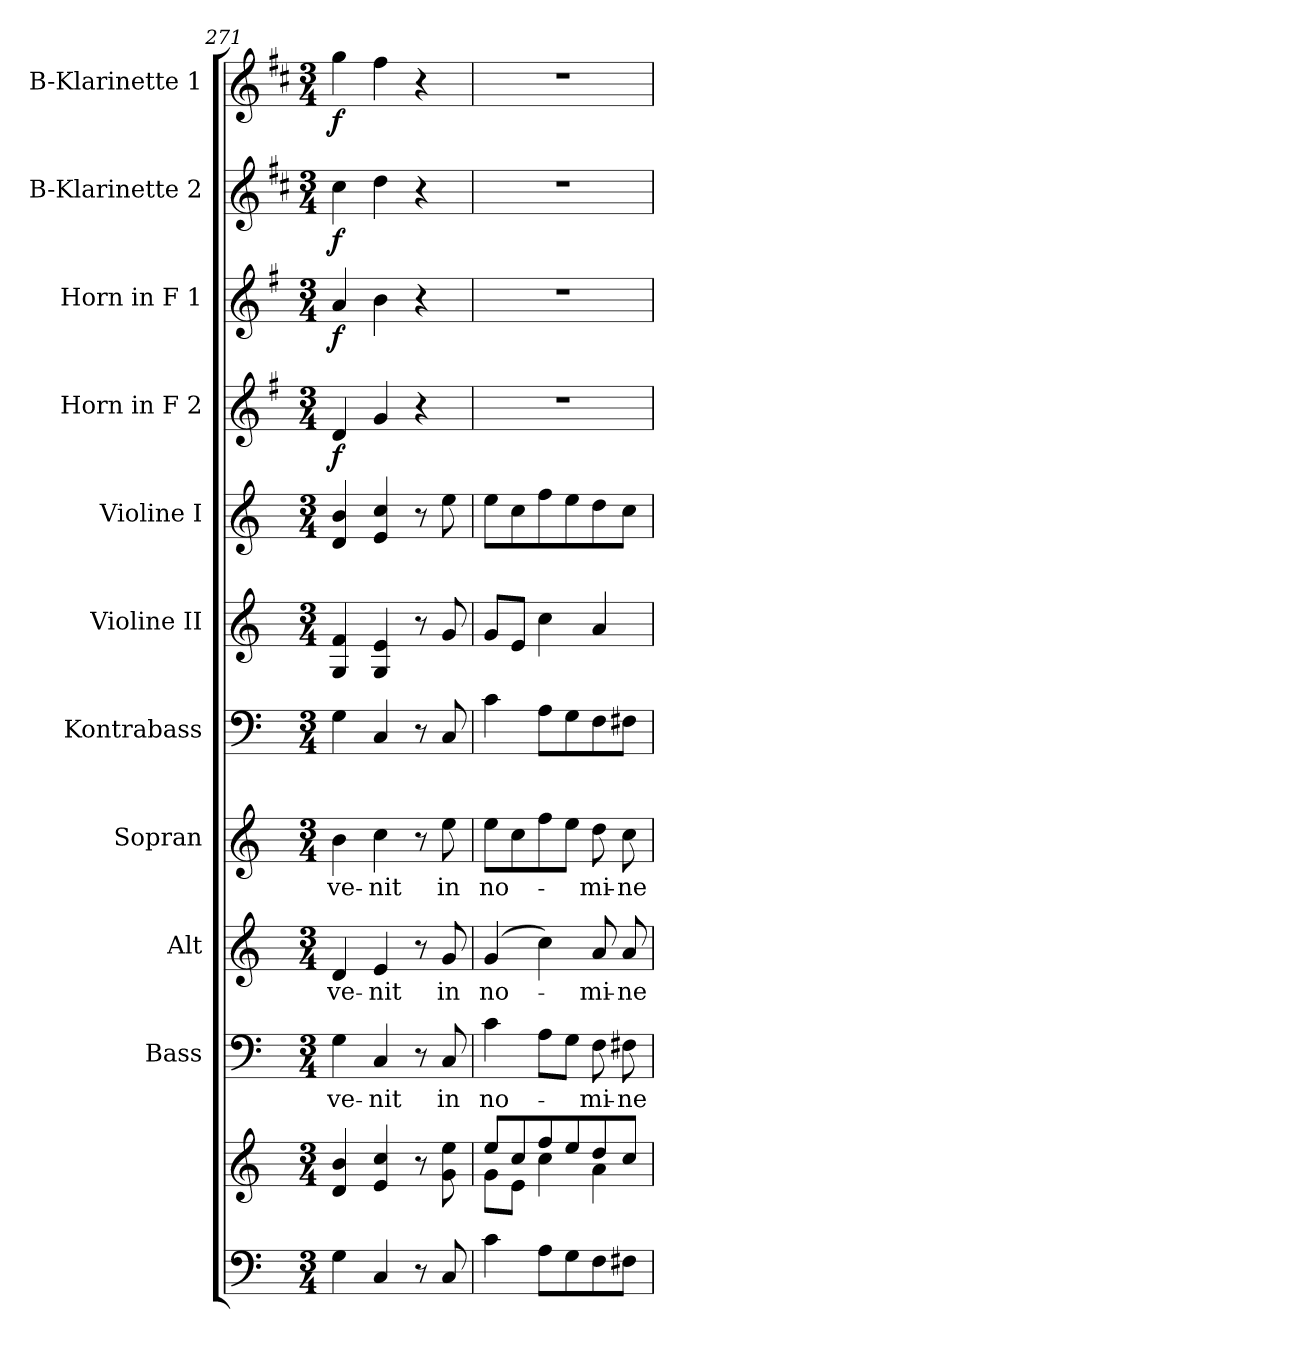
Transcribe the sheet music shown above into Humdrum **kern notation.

**kern	**kern	**kern	**text	**kern	**text	**kern	**text	**kern	**kern	**kern	**kern	**dynam	**kern	**dynam	**kern	**dynam	**kern	**dynam
*part11	*part11	*part10	*part10	*part9	*part9	*part8	*part8	*part7	*part6	*part5	*part4	*part4	*part3	*part3	*part2	*part2	*part1	*part1
*staff12	*staff11	*staff10	*staff10	*staff9	*staff9	*staff8	*staff8	*staff7	*staff6	*staff5	*staff4	*staff4	*staff3	*staff3	*staff2	*staff2	*staff1	*staff1
*	*	*I"Bass	*	*I"Alt	*	*I"Sopran	*	*I"Kontrabass	*I"Violine II	*I"Violine I	*I"Horn in F 2	*	*I"Horn in F 1	*	*I"B-Klarinette 2	*	*I"B-Klarinette 1	*
*	*	*I'B.	*	*I'A.	*	*I'S.	*	*I'Kb.	*I'Vl. II	*I'Vl. I	*	*	*	*	*I'B Kl. 2	*	*I'B Kl. 1	*
*clefF4	*clefG2	*clefF4	*	*clefG2	*	*clefG2	*	*clefF4	*clefG2	*clefG2	*clefG2	*	*clefG2	*	*clefG2	*	*clefG2	*
*	*	*	*	*	*	*	*	*ITrd7c12	*	*	*ITrd4c7	*	*ITrd4c7	*	*ITrd1c2	*	*ITrd1c2	*
*k[]	*k[]	*k[]	*	*k[]	*	*k[]	*	*k[]	*k[]	*k[]	*k[]	*	*k[]	*	*k[]	*	*k[]	*
*C:	*C:	*C:	*	*C:	*	*C:	*	*C:	*C:	*C:	*C:	*	*C:	*	*C:	*	*C:	*
*M3/4	*M3/4	*M3/4	*	*M3/4	*	*M3/4	*	*M3/4	*M3/4	*M3/4	*M3/4	*	*M3/4	*	*M3/4	*	*M3/4	*
=271	=271	=271	=271	=271	=271	=271	=271	=271	=271	=271	=271	=271	=271	=271	=271	=271	=271	=271
!	!	!	!LO:LY:b	!	!LO:LY:b	!	!LO:LY:b	!	!	!	!	!LO:DY:b	!	!LO:DY:b	!	!LO:DY:b	!	!LO:DY:b
4G\	4d/ 4b/	4G\	ve-	4d/	ve-	4b\	ve-	4GG\	4G/ 4f/	4d/ 4b/	4G/	f	4d/	f	4b\	f	4ff\	f
!	!	!	!LO:LY:b	!	!LO:LY:b	!	!LO:LY:b	!	!	!	!	!	!	!	!	!	!	!
4C/	4e/ 4cc/	4C/	-nit	4e/	-nit	4cc\	-nit	4CC/	4G/ 4e/	4e/ 4cc/	4c/	.	4e\	.	4cc\	.	4ee\	.
8r	8r	8r	.	8r	.	8r	.	8r	8r	8r	4r	.	4r	.	4r	.	4r	.
!	!	!	!LO:LY:b	!	!LO:LY:b	!	!LO:LY:b	!	!	!	!	!	!	!	!	!	!	!
8C/	8g\ 8ee\	8C/	in	8g/	in	8ee\	in	8CC/	8g/	8ee\	.	.	.	.	.	.	.	.
!!LO:PB:g=z
=272	=272	=272	=272	=272	=272	=272	=272	=272	=272	=272	=272	=272	=272	=272	=272	=272	=272	=272
*	*^	*	*	*	*	*	*	*	*	*	*	*	*	*	*	*	*	*
!	!	!	!	!LO:LY:b	!	!LO:LY:b	!	!LO:LY:b	!	!	!	!	!	!	!	!	!	!	!
4c\	8ee/L	8g\L	4c\	no-	(4g/	no-	8ee\L	no-	4C\	8g/L	8ee\L	2.r	.	2.r	.	2.r	.	2.r	.
.	8cc/	8e\J	.	.	.	.	8cc\	.	.	8e/J	8cc\	.	.	.	.	.	.	.	.
8A\L	8ff/	4cc\	8A\L	.	4cc\)	.	8ff\	.	8AA\L	4cc\	8ff\	.	.	.	.	.	.	.	.
8G\	8ee/	.	8G\J	.	.	.	8ee\J	.	8GG\	.	8ee\	.	.	.	.	.	.	.	.
!	!	!	!	!LO:LY:b	!	!LO:LY:b	!	!LO:LY:b	!	!	!	!	!	!	!	!	!	!	!
8F\	8dd/	4a\	8F\	-mi-	8a/	-mi-	8dd\	-mi-	8FF\	4a/	8dd\	.	.	.	.	.	.	.	.
!	!	!	!	!LO:LY:b	!	!LO:LY:b	!	!LO:LY:b	!	!	!	!	!	!	!	!	!	!	!
8F#X\J	8cc/J	.	8F#X\	-ne	8a/	-ne	8cc\	-ne	8FF#X\J	.	8cc\J	.	.	.	.	.	.	.	.
*	*v	*v	*	*	*	*	*	*	*	*	*	*	*	*	*	*	*	*	*
=	=	=	=	=	=	=	=	=	=	=	=	=	=	=	=	=	=	=
*-	*-	*-	*-	*-	*-	*-	*-	*-	*-	*-	*-	*-	*-	*-	*-	*-	*-	*-
